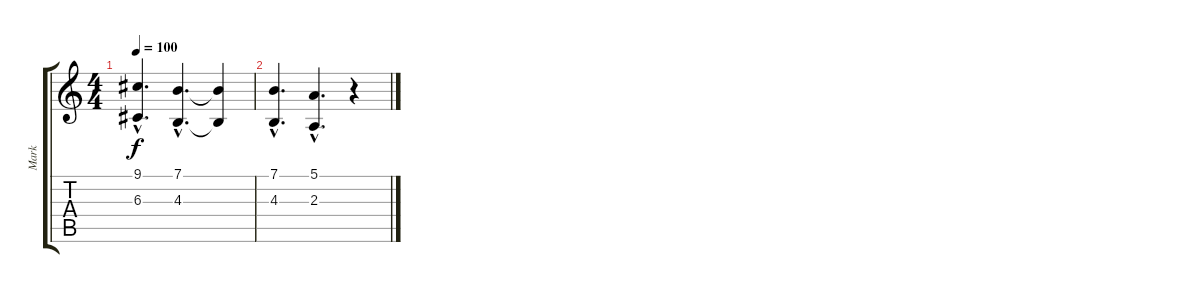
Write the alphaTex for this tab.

\track ("Mark" "Mark") {instrument choiraahs}
\staff {score tabs}
\tuning (E4 B3 G3 D3 A2 E2) {hide}
\ts (4 4)
\tempo 100
\clef g2
\ks c
(9.1{hac} 6.3{hac}).4{d dy f} (7.1{hac} 4.3{hac}).4{d} (7.1{t} 4.3{t}).4 |
(7.1{hac} 4.3{hac}).4{d} (5.1{hac} 2.3{hac}).4{d} r.4
